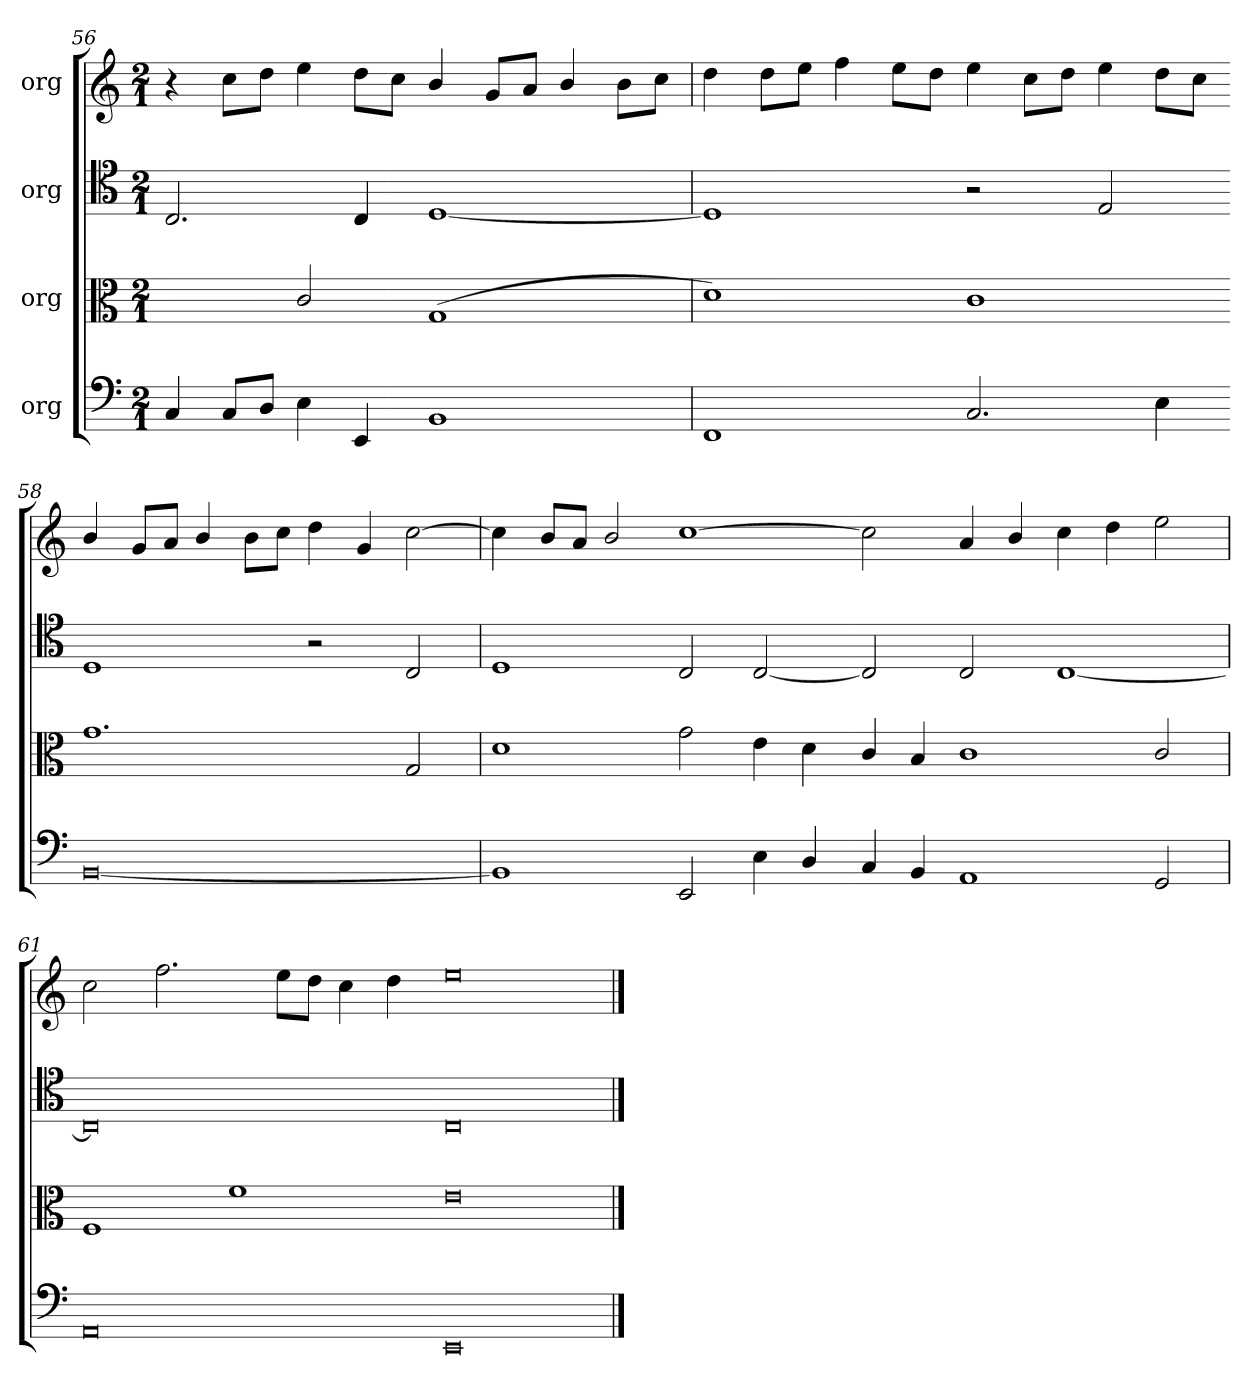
**kern	**kern	**kern	**kern
*part4	*part3	*part2	*part1
*staff4	*staff3	*staff2	*staff1
*I"org	*I"org	*I"org	*I"org
*clefF5	*clefC3	*clefC4	*clefG2
*k[]	*k[]	*k[]	*k[]
*C:	*C:	*C:	*C:
*M2/1	*M2/1	*M2/1	*M2/1
=56	=56	=56	=56
4AA/	2ryy	2.C/	4r
8AA/L	.	.	8cc\L
8BB/J	.	.	8dd\J
4C\	2c/	.	4ee\
4CC/	.	4C/	8dd\L
.	.	.	8cc\J
1GG	(<1G	[1D	4b/
.	.	.	8g/L
.	.	.	8a/J
.	.	.	4b/
.	.	.	8b\L
.	.	.	8cc\J
=57	=57	=57	=57
1DD	1d)	1D]	4dd\
.	.	.	8dd\L
.	.	.	8ee\J
.	.	.	4ff\
.	.	.	8ee\L
.	.	.	8dd\J
2.AA/	1c	2r	4ee\
.	.	.	8cc\L
.	.	.	8dd\J
.	.	2E/	4ee\
4C\	.	.	8dd\L
.	.	.	8cc\J
=58-	=58-	=58-	=58-
[0GG	1.g	1D	4b/
.	.	.	8g/L
.	.	.	8a/J
.	.	.	4b/
.	.	.	8b\L
.	.	.	8cc\J
.	.	2r	4dd\
.	.	.	4g/
.	2G/	2C/	[2cc\
=59	=59	=59	=59
1GG]	1d	1D	4cc!\]
.	.	.	8b/L
.	.	.	8a/J
.	.	.	2b/
2CC/	2g\	2C/	[1cc
4C\	4e\	[2C	.
4BB/	4d\	.	.
=60-	=60-	=60-	=60-
4AA/	4c/	2C]	2cc]
4GG/	4B/	.	.
1FF	1c	2C/	4a/
.	.	.	4b/
.	.	[1C	4cc\
.	.	.	4dd\
2EE/	2c/	.	2ee\
=61	=61	=61	=61
0FF	1F	0C]	2cc\
.	.	.	2.ff\
.	1f	.	.
.	.	.	8ee\L
.	.	.	8dd\J
.	.	.	4cc\
.	.	.	4dd\
=62-	=62-	=62-	=62-
0CC	0e	0C	0ee
==	==	==	==
*-	*-	*-	*-
